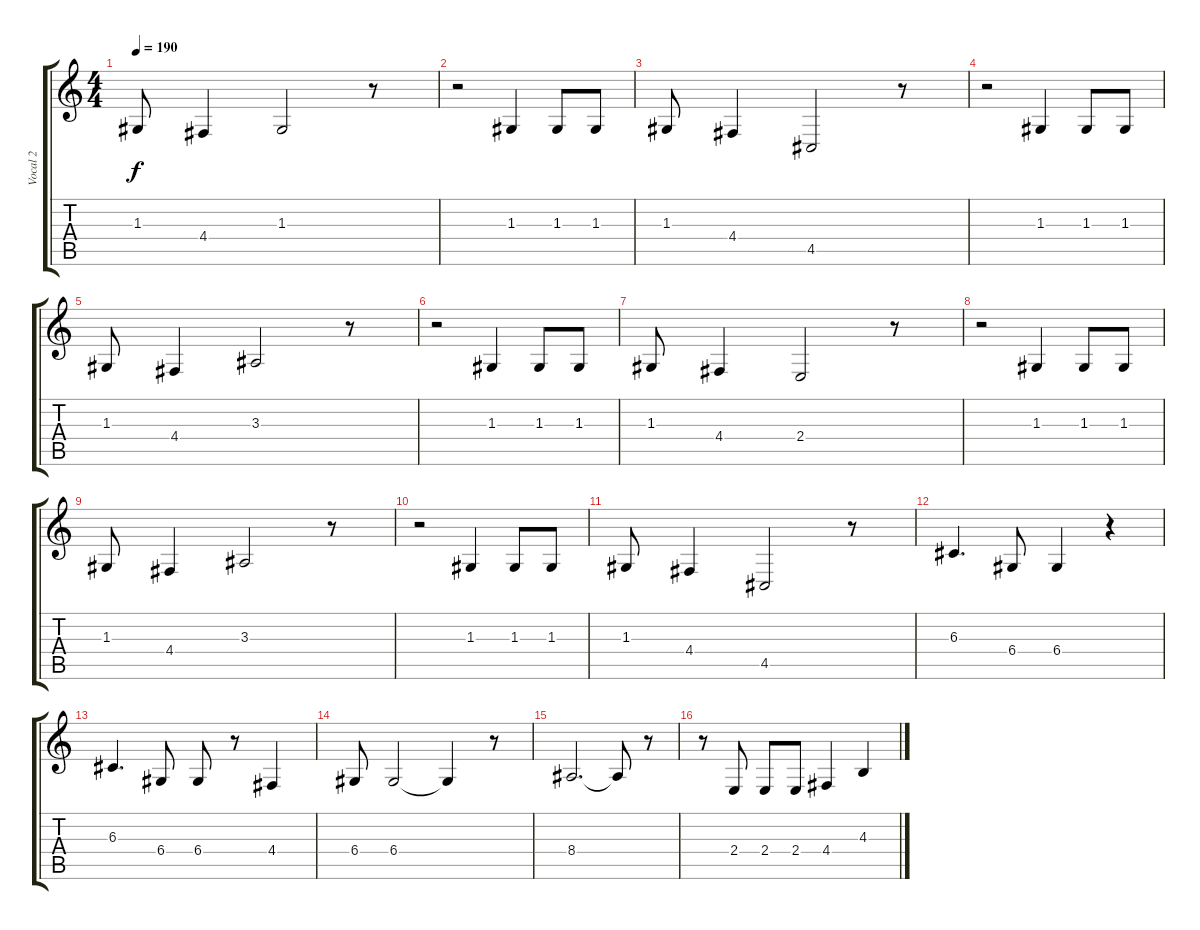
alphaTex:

\track ("Vocal 2" "Vocal 2") {instrument clarinet}
\staff {score tabs}
\tuning (E4 B3 G3 D3 A2 D2) {hide}
\ts (4 4)
\tempo 190
\clef g2
\ks c
1.3.8{dy f} 4.4.4 1.3.2 r.8 |
r.2 1.3.4 1.3.8 1.3.8 |
1.3.8 4.4.4 4.5.2 r.8 |
r.2 1.3.4 1.3.8 1.3.8 |
1.3.8 4.4.4 3.3.2 r.8 |
r.2 1.3.4 1.3.8 1.3.8 |
1.3.8 4.4.4 2.4.2 r.8 |
r.2 1.3.4 1.3.8 1.3.8 |
1.3.8 4.4.4 3.3.2 r.8 |
r.2 1.3.4 1.3.8 1.3.8 |
1.3.8 4.4.4 4.5.2 r.8 |
6.3.4{d} 6.4.8 6.4.4 r.4 |
6.3.4{d} 6.4.8 6.4.8 r.8 4.4.4 |
6.4.8 6.4.2 6.4{t}.4 r.8 |
8.4.2{d} 8.4{t}.8 r.8 |
r.8 2.4.8 2.4.8 2.4.8 4.4.4 4.3.4
